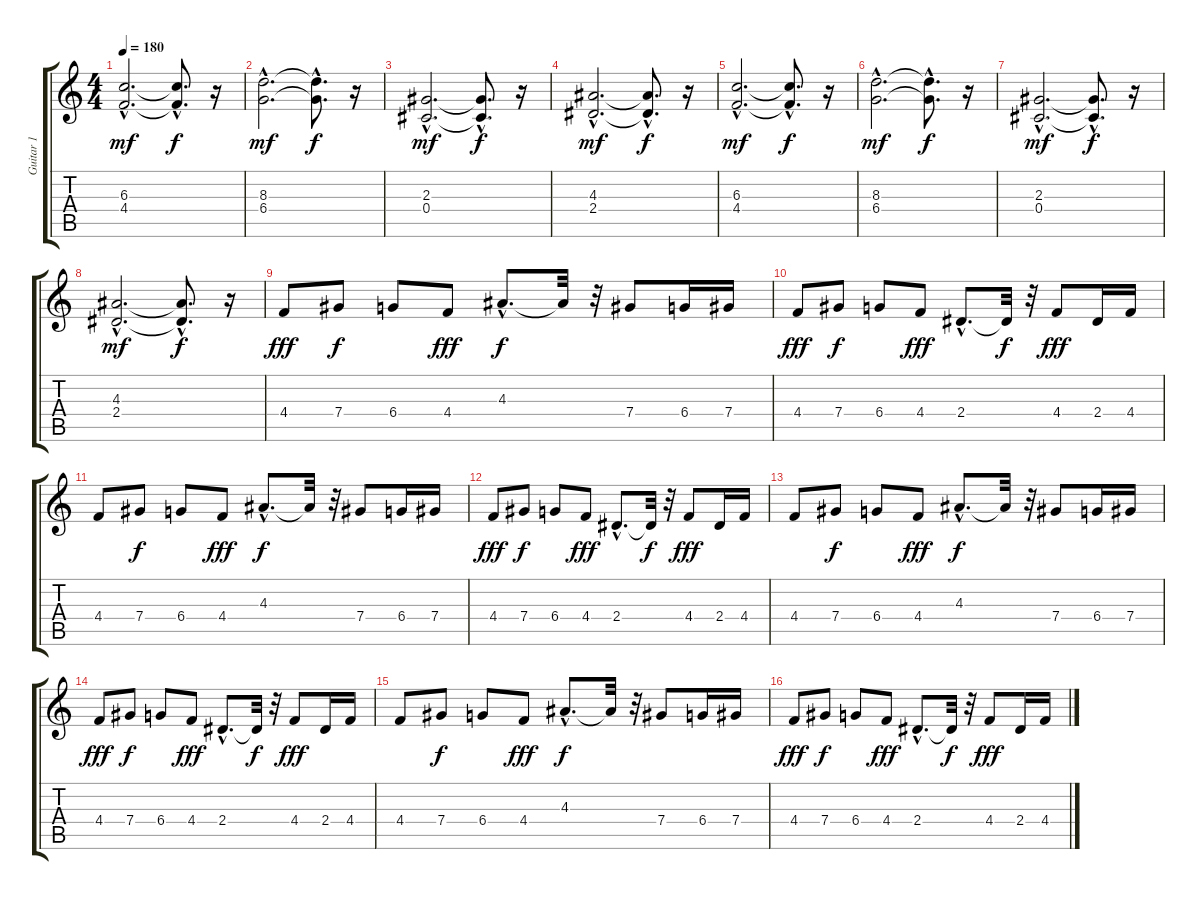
\track ("Guitar 1" "Guitar 1") {instrument distortionguitar}
\staff {score tabs}
\tuning (Eb4 Bb3 Gb3 Db3 Ab2 Eb2) {hide}
\ts (4 4)
\tempo 180
\clef g2
\ks c
(6.3{hac} 4.4{hac}).2{d dy mf} (6.3{hac t} 4.4{hac t}).8{d dy f} r.16 |
(8.3{hac} 6.4{hac}).2{d dy mf} (8.3{hac t} 6.4{hac t}).8{d dy f} r.16 |
(2.3{hac} 0.4{hac}).2{d dy mf} (2.3{hac t} 0.4{hac t}).8{d dy f} r.16 |
(4.3{hac} 2.4{hac}).2{d dy mf} (4.3{hac t} 2.4{hac t}).8{d dy f} r.16 |
(6.3{hac} 4.4{hac}).2{d dy mf} (6.3{hac t} 4.4{hac t}).8{d dy f} r.16 |
(8.3{hac} 6.4{hac}).2{d dy mf} (8.3{hac t} 6.4{hac t}).8{d dy f} r.16 |
(2.3{hac} 0.4{hac}).2{d dy mf} (2.3{hac t} 0.4{hac t}).8{d dy f} r.16 |
(4.3{hac} 2.4{hac}).2{d dy mf} (4.3{hac t} 2.4{hac t}).8{d dy f} r.16 |
4.4.8{dy fff} 7.4.8{dy f} 6.4.8 4.4.8{dy fff} 4.3{hac}.8{d dy f} 4.3{t}.32 r.32 7.4.8 6.4.16 7.4.16 |
4.4.8{dy fff} 7.4.8{dy f} 6.4.8 4.4.8{dy fff} 2.4{hac}.8{d} 2.4{t}.32{dy f} r.32 4.4.8{dy fff} 2.4.16 4.4.16 |
4.4.8 7.4.8{dy f} 6.4.8 4.4.8{dy fff} 4.3{hac}.8{d dy f} 4.3{t}.32 r.32 7.4.8 6.4.16 7.4.16 |
4.4.8{dy fff} 7.4.8{dy f} 6.4.8 4.4.8{dy fff} 2.4{hac}.8{d} 2.4{t}.32{dy f} r.32 4.4.8{dy fff} 2.4.16 4.4.16 |
4.4.8 7.4.8{dy f} 6.4.8 4.4.8{dy fff} 4.3{hac}.8{d dy f} 4.3{t}.32 r.32 7.4.8 6.4.16 7.4.16 |
4.4.8{dy fff} 7.4.8{dy f} 6.4.8 4.4.8{dy fff} 2.4{hac}.8{d} 2.4{t}.32{dy f} r.32 4.4.8{dy fff} 2.4.16 4.4.16 |
4.4.8 7.4.8{dy f} 6.4.8 4.4.8{dy fff} 4.3{hac}.8{d dy f} 4.3{t}.32 r.32 7.4.8 6.4.16 7.4.16 |
4.4.8{dy fff} 7.4.8{dy f} 6.4.8 4.4.8{dy fff} 2.4{hac}.8{d} 2.4{t}.32{dy f} r.32 4.4.8{dy fff} 2.4.16 4.4.16
